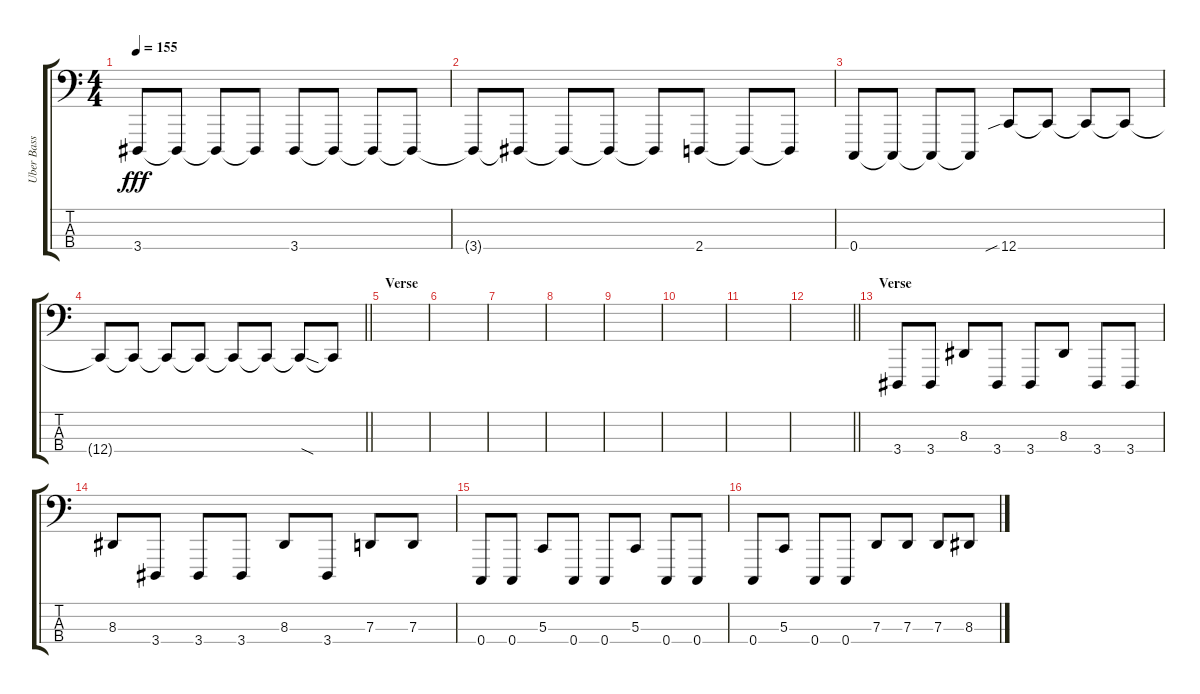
\track ("Uber Bass Enhancer" "Uber Bass ") {instrument clavinet}
\staff {score tabs}
\tuning (F2 C2 G1 C1) {hide}
\ts (4 4)
\tempo 155
\clef f4
\ks c
3.4.8{dy fff} 3.4{t}.8 3.4{t}.8 3.4{t}.8 3.4.8 3.4{t}.8 3.4{t}.8 3.4{t}.8 |
3.4{t}.8 3.4{t}.8 3.4{t}.8 3.4{t}.8 3.4{t}.8 2.4.8 2.4{t}.8 2.4{t}.8 |
0.4.8 0.4{t}.8 0.4{t}.8 0.4{t}.8 12.4{sib}.8 12.4{t}.8 12.4{t}.8 12.4{t}.8 |
\barLineRight lightlight
12.4{t}.8 12.4{t}.8 12.4{t}.8 12.4{t}.8 12.4{t}.8 12.4{t}.8 12.4{sod t}.8 12.4{t}.8 |
\section ("" "Verse ")
|
|
|
|
|
|
|
\barLineRight lightlight
|
\section ("" "Verse")
3.4.8 3.4.8 8.3.8 3.4.8 3.4.8 8.3.8 3.4.8 3.4.8 |
8.3.8 3.4.8 3.4.8 3.4.8 8.3.8 3.4.8 7.3.8 7.3.8 |
0.4.8 0.4.8 5.3.8 0.4.8 0.4.8 5.3.8 0.4.8 0.4.8 |
0.4.8 5.3.8 0.4.8 0.4.8 7.3.8 7.3.8 7.3.8 8.3.8
